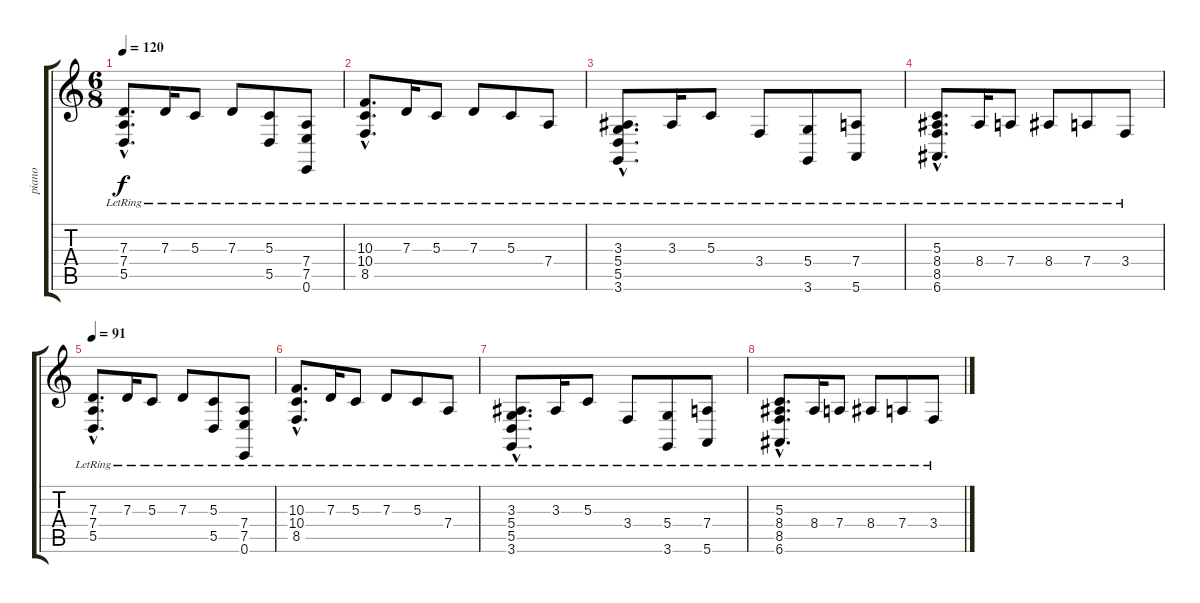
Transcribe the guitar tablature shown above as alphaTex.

\track ("piano" "piano") {instrument acousticgrandpiano}
\staff {score tabs}
\tuning (E4 B3 G3 D3 A2 E2) {hide}
\ts (6 8)
\tempo 120
\clef g2
\ks c
(7.3{hac lr} 7.4{hac lr} 5.5{hac lr}).8{d dy f} 7.3{lr}.16 5.3{lr}.8 7.3{lr}.8 (5.3{lr} 5.5{lr}).8 (7.4{lr} 7.5 0.6).8 |
(10.3{hac lr} 10.4{hac lr} 8.5{hac lr}).8{d} 7.3{lr}.16 5.3{lr}.8 7.3{lr}.8 5.3{lr}.8 7.4{lr}.8 |
(3.3{hac lr} 5.4{hac lr} 5.5{hac lr} 3.6{hac lr}).8{d} 3.3{lr}.16 5.3{lr}.8 3.4{lr}.8 (5.4{lr} 3.6{lr}).8 (7.4{lr} 5.6{lr}).8 |
(5.3{hac lr} 8.4{hac lr} 8.5{hac lr} 6.6{hac lr}).8{d} 8.4{lr}.16 7.4{lr}.8 8.4{lr}.8 7.4{lr}.8 3.4{lr}.8 |
\tempo 91
(7.3{hac lr} 7.4{hac lr} 5.5{hac lr}).8{d volume 9} 7.3{lr}.16 5.3{lr}.8 7.3{lr}.8 (5.3{lr} 5.5).8 (7.4{lr} 7.5 0.6).8 |
(10.3{hac lr} 10.4{hac lr} 8.5{hac lr}).8{d} 7.3{lr}.16 5.3{lr}.8 7.3{lr}.8 5.3{lr}.8 7.4{lr}.8 |
(3.3{hac lr} 5.4{hac lr} 5.5{hac lr} 3.6{hac lr}).8{d} 3.3{lr}.16 5.3{lr}.8 3.4{lr}.8 (5.4{lr} 3.6{lr}).8 (7.4{lr} 5.6{lr}).8 |
(5.3{hac lr} 8.4{hac lr} 8.5{hac lr} 6.6{hac lr}).8{d volume 0} 8.4{lr}.16 7.4{lr}.8 8.4{lr}.8 7.4{lr}.8 3.4{lr}.8
